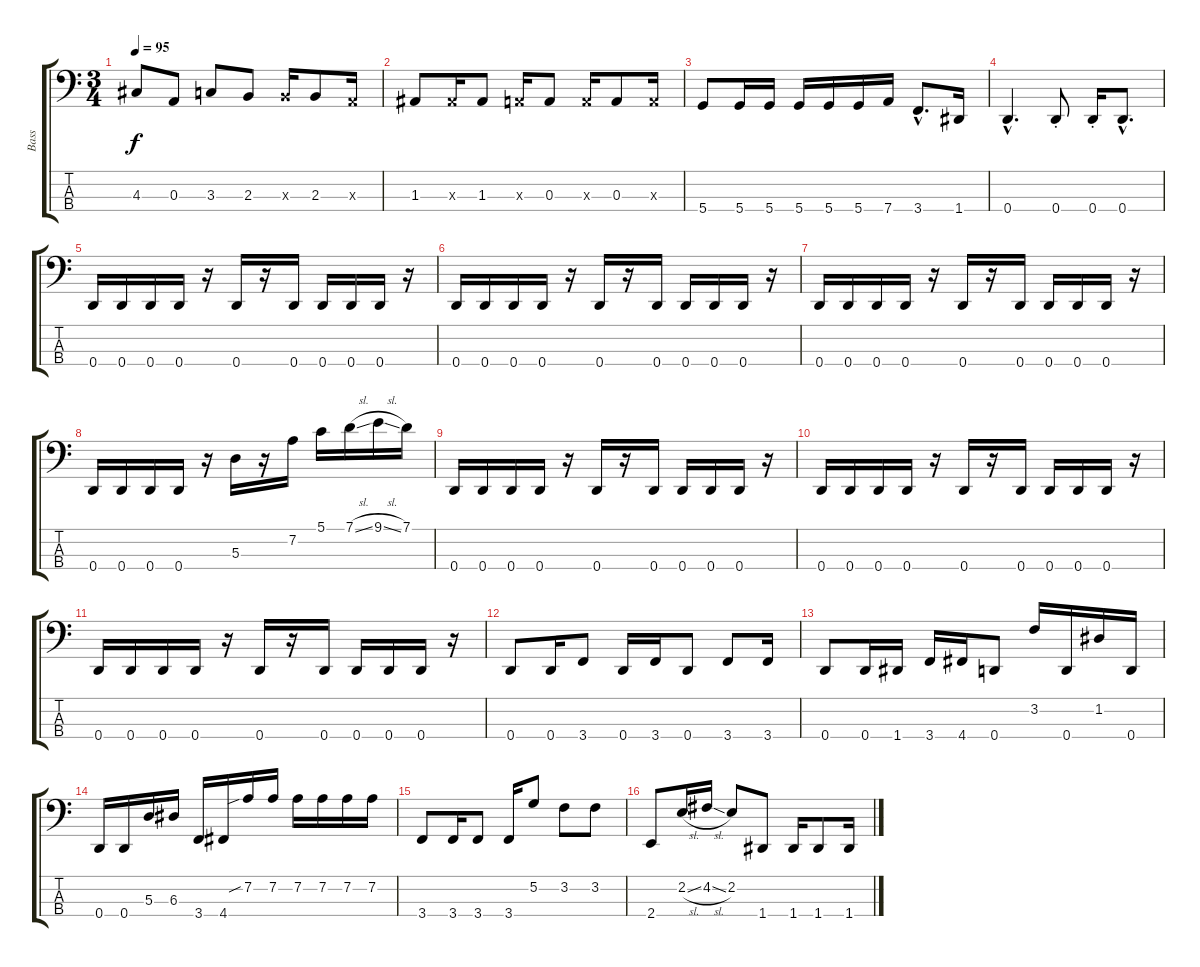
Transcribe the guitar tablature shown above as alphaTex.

\track ("Bass" "Bass") {instrument electricbassfinger}
\staff {score tabs}
\tuning (G2 D2 A1 D1) {hide}
\ts (3 4)
\tempo 95
\clef f4
\ks c
4.3.8{dy f} 0.3.8 3.3.8 2.3.8 2.3{x}.16 2.3.8 0.3{x}.16 |
1.3.8 1.3{x}.16 1.3.8 0.3{x}.16 0.3.8 0.3{x}.16 0.3.8 0.3{x}.16 |
5.4.8 5.4.16 5.4.16 5.4.16 5.4.16 5.4.16 7.4.16 3.4{hac}.8{d} 1.4.16 |
0.4{hac}.4{d} 0.4{st}.8 0.4{st}.16 0.4{hac}.8{d} |
\section ("" "")
0.4.16 0.4.16 0.4.16 0.4.16 r.16 0.4.16 r.16 0.4.16 0.4.16 0.4.16 0.4.16 r.16 |
0.4.16 0.4.16 0.4.16 0.4.16 r.16 0.4.16 r.16 0.4.16 0.4.16 0.4.16 0.4.16 r.16 |
0.4.16 0.4.16 0.4.16 0.4.16 r.16 0.4.16 r.16 0.4.16 0.4.16 0.4.16 0.4.16 r.16 |
0.4.16 0.4.16 0.4.16 0.4.16 r.16 5.3.16 r.16 7.2.16 5.1.16 7.1{sl}.16 9.1{sl}.16 7.1.16 |
0.4.16 0.4.16 0.4.16 0.4.16 r.16 0.4.16 r.16 0.4.16 0.4.16 0.4.16 0.4.16 r.16 |
0.4.16 0.4.16 0.4.16 0.4.16 r.16 0.4.16 r.16 0.4.16 0.4.16 0.4.16 0.4.16 r.16 |
0.4.16 0.4.16 0.4.16 0.4.16 r.16 0.4.16 r.16 0.4.16 0.4.16 0.4.16 0.4.16 r.16 |
0.4.8 0.4.16 3.4.8 0.4.16 3.4.16 0.4.8 3.4.8 3.4.16 |
\section ("" "")
0.4.8 0.4.16 1.4.16 3.4.16 4.4.16 0.4.8 3.2.16 0.4.16 1.2.16 0.4.16 |
0.4.16 0.4.16 5.3.16 6.3.16 3.4.16 4.4.16 7.2{sib}.16 7.2.16 7.2.16 7.2.16 7.2.16 7.2.16 |
3.4.8 3.4.16 3.4.8 3.4.16 5.2.8 3.2.8 3.2.8 |
2.4.8 2.2{sl}.16 4.2{sl}.16 2.2.8 1.4.8 1.4.16 1.4.8 1.4.16
